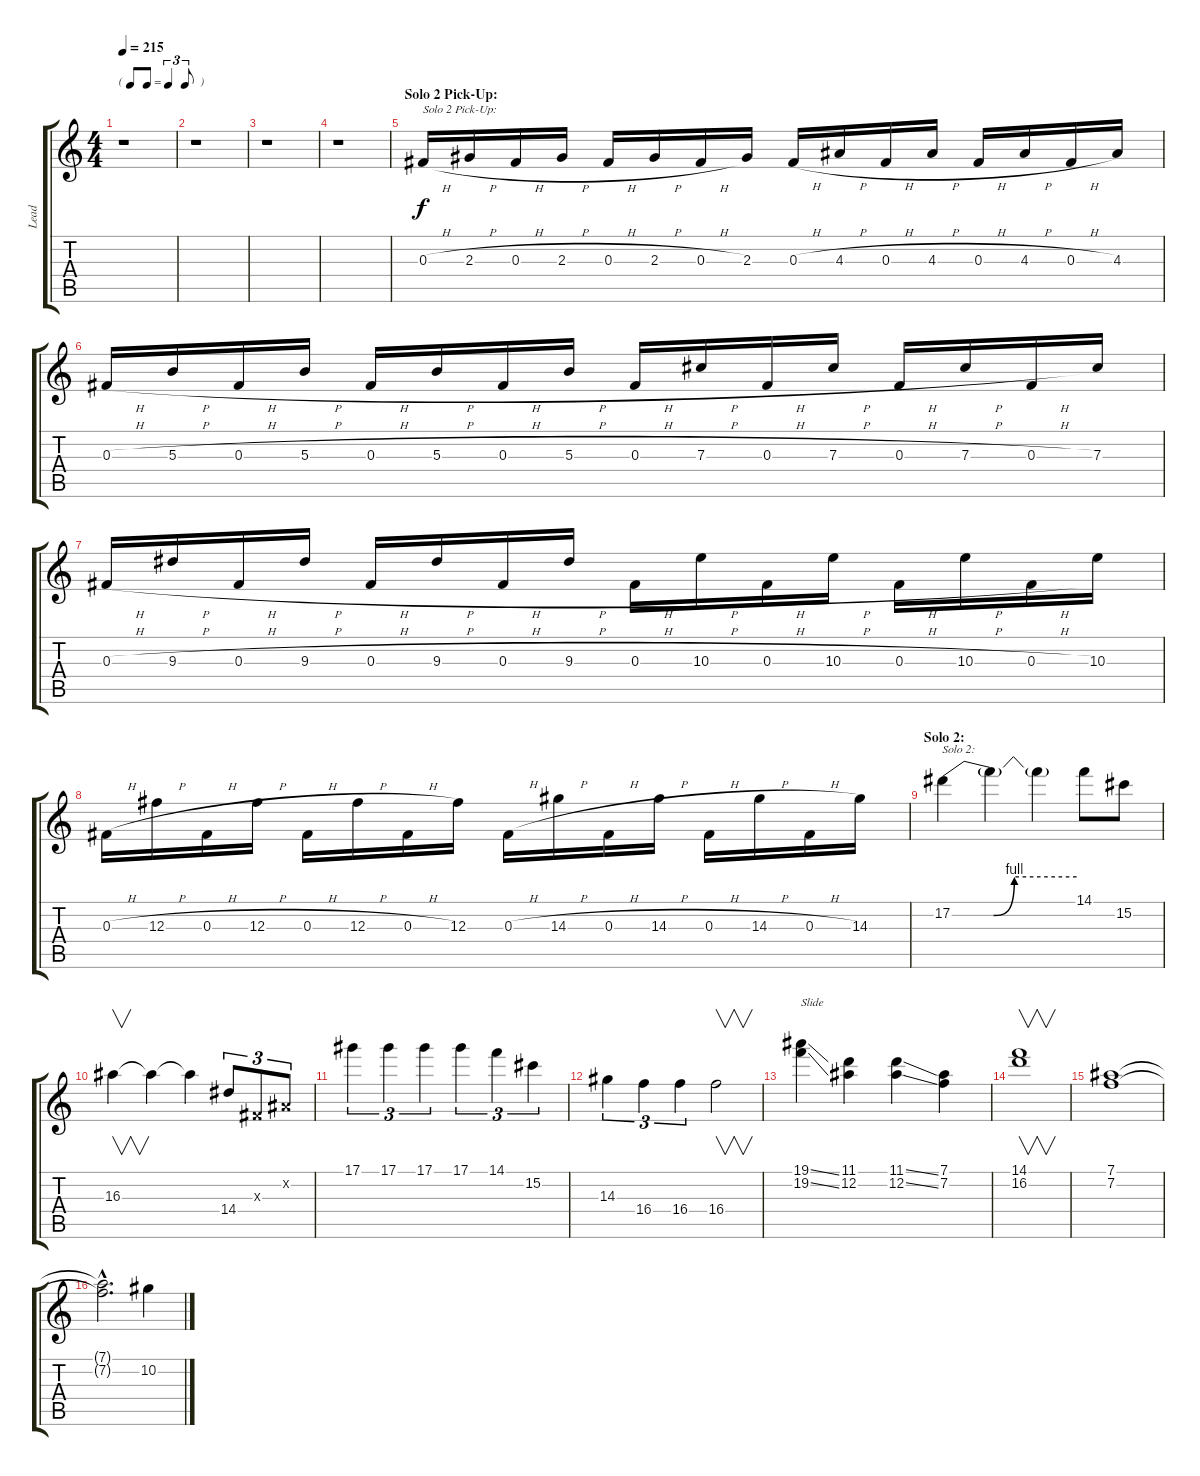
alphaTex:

\track ("Lead" "Lead") {instrument distortionguitar}
\staff {score tabs}
\tuning (Eb4 Bb3 Gb3 Db3 Ab2 Eb2) {hide}
\ts (4 4)
\tf triplet8th
\tempo 215
\clef g2
\ks c
r.1{dy f} |
r.1 |
r.1 |
r.1 |
\section ("" "Solo 2 Pick-Up:")
0.3{h}.16{txt "Solo 2 Pick-Up:"} 2.3{h}.16 0.3{h}.16 2.3{h}.16 0.3{h}.16 2.3{h}.16 0.3{h}.16 2.3.16 0.3{h}.16 4.3{h}.16 0.3{h}.16 4.3{h}.16 0.3{h}.16 4.3{h}.16 0.3{h}.16 4.3.16 |
0.3{h}.16 5.3{h}.16 0.3{h}.16 5.3{h}.16 0.3{h}.16 5.3{h}.16 0.3{h}.16 5.3{h}.16 0.3{h}.16 7.3{h}.16 0.3{h}.16 7.3{h}.16 0.3{h}.16 7.3{h}.16 0.3{h}.16 7.3.16 |
0.3{h}.16 9.3{h}.16 0.3{h}.16 9.3{h}.16 0.3{h}.16 9.3{h}.16 0.3{h}.16 9.3{h}.16 0.3{h}.16 10.3{h}.16 0.3{h}.16 10.3{h}.16 0.3{h}.16 10.3{h}.16 0.3{h}.16 10.3.16 |
0.3{h}.16 12.3{h}.16 0.3{h}.16 12.3{h}.16 0.3{h}.16 12.3{h}.16 0.3{h}.16 12.3.16 0.3{h}.16 14.3{h}.16 0.3{h}.16 14.3{h}.16 0.3{h}.16 14.3{h}.16 0.3{h}.16 14.3.16 |
\section ("" "Solo 2:")
17.2{be (custom 0 0 20 0 30 4 60 4)}.4{txt "Solo 2:"} 17.2{t}.4 17.2{t}.4 14.1.8 15.2.8 |
16.3.4{v} 16.3{t}.4 16.3{t}.4 14.4.8{tu (3 2)} 0.3{x}.8{tu (3 2)} 0.2{x}.8{tu (3 2)} |
17.1.4{tu (3 2)} 17.1.4{tu (3 2)} 17.1.4{tu (3 2)} 17.1.4{tu (3 2)} 14.1.4{tu (3 2)} 15.2.4{tu (3 2)} |
14.3.4{tu (3 2)} 16.4.4{tu (3 2)} 16.4.4{tu (3 2)} 16.4.2{v} |
(19.1{ss} 19.2{ss}).4{txt "Slide"} (11.1 12.2).4 (11.1{ss} 12.2{ss}).4 (7.1 7.2).4 |
(14.1 16.2).1{v} |
(7.1 7.2).1 |
(7.1{hac t} 7.2{hac t}).2{d} 10.2{ss}.4
